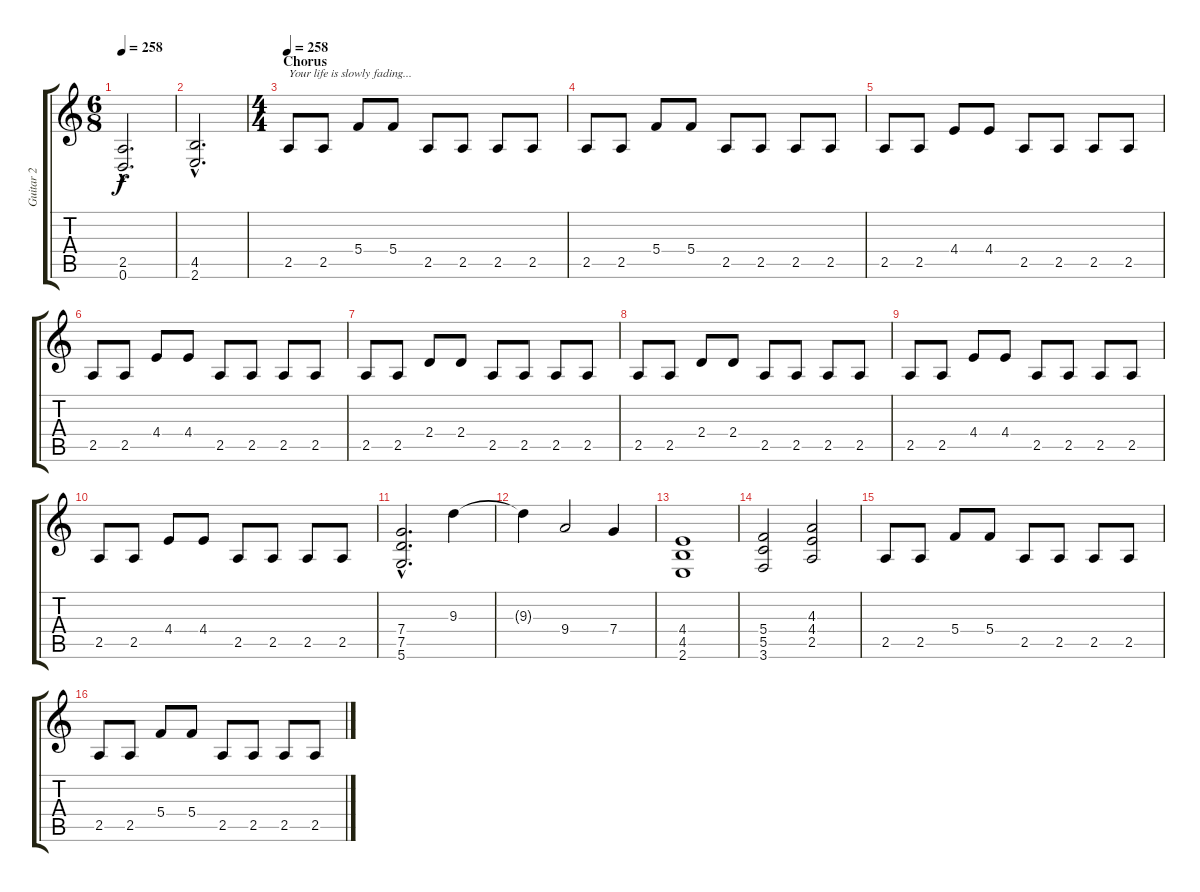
\track ("Guitar 2" "Guitar 2") {instrument distortionguitar}
\staff {score tabs}
\tuning (D4 A3 F3 C3 G2 D2) {hide}
\ts (6 8)
\tempo 258
\clef g2
\ks c
(2.5{hac} 0.6{hac}).2{d dy f} |
(4.5{hac} 2.6{hac}).2{d} |
\ts (4 4)
\section ("" "Chorus")
\tempo 261
\tempo 258
2.5.8{txt "Your life is slowly fading..."} 2.5.8 5.4.8 5.4.8 2.5.8 2.5.8 2.5.8 2.5.8 |
2.5.8 2.5.8 5.4.8 5.4.8 2.5.8 2.5.8 2.5.8 2.5.8 |
2.5.8 2.5.8 4.4.8 4.4.8 2.5.8 2.5.8 2.5.8 2.5.8 |
2.5.8 2.5.8 4.4.8 4.4.8 2.5.8 2.5.8 2.5.8 2.5.8 |
2.5.8 2.5.8 2.4.8 2.4.8 2.5.8 2.5.8 2.5.8 2.5.8 |
2.5.8 2.5.8 2.4.8 2.4.8 2.5.8 2.5.8 2.5.8 2.5.8 |
2.5.8 2.5.8 4.4.8 4.4.8 2.5.8 2.5.8 2.5.8 2.5.8 |
2.5.8 2.5.8 4.4.8 4.4.8 2.5.8 2.5.8 2.5.8 2.5.8 |
(7.4{hac} 7.5{hac} 5.6{hac}).2{d} 9.3.4 |
9.3{t}.4 9.4.2 7.4.4 |
(4.4 4.5 2.6).1 |
(5.4 5.5 3.6).2 (4.3 4.4 2.5).2 |
2.5.8 2.5.8 5.4.8 5.4.8 2.5.8 2.5.8 2.5.8 2.5.8 |
2.5.8 2.5.8 5.4.8 5.4.8 2.5.8 2.5.8 2.5.8 2.5.8
